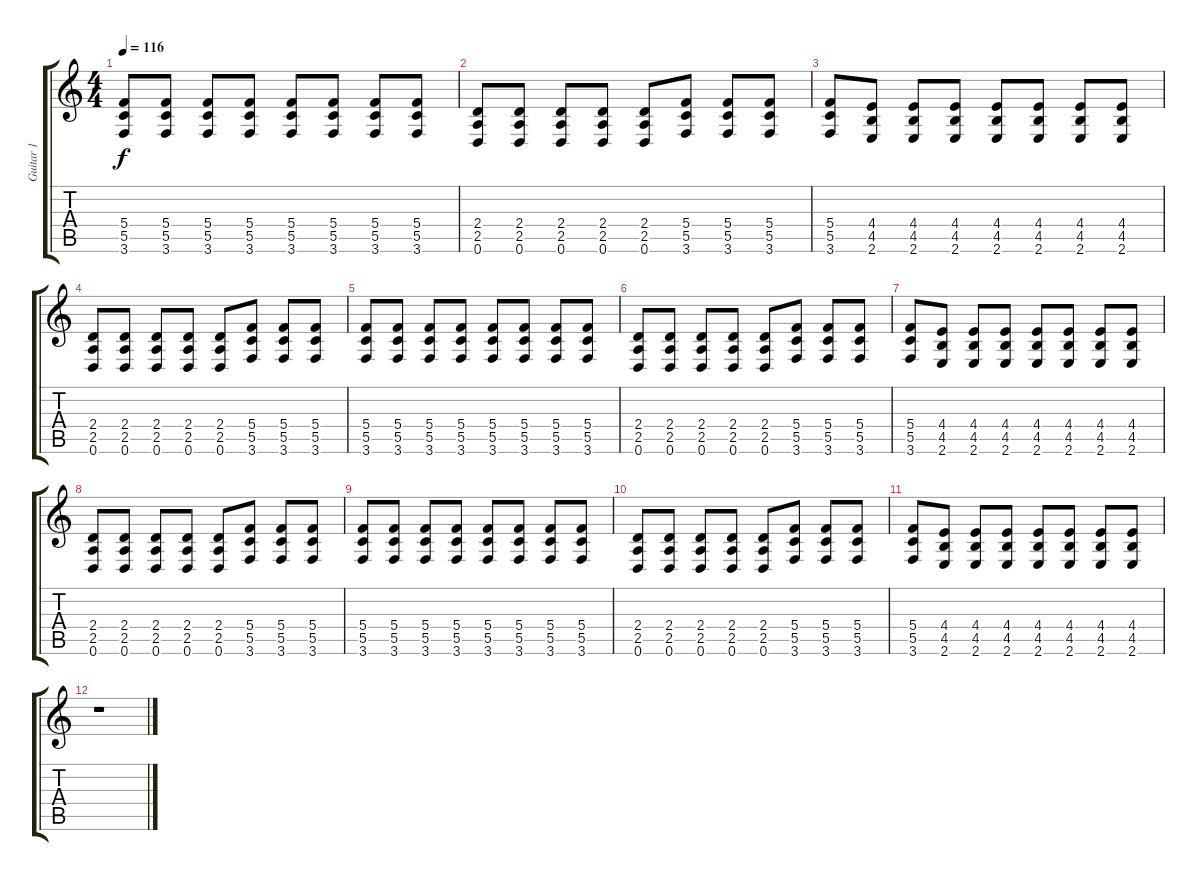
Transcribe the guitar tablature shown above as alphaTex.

\track ("Guitar 1" "Guitar 1") {instrument distortionguitar}
\staff {score tabs}
\tuning (D4 A3 F3 C3 G2 D2) {hide}
\ts (4 4)
\tempo 116
\clef g2
\ks c
(5.4 5.5 3.6).8{dy f} (5.4 5.5 3.6).8 (5.4 5.5 3.6).8 (5.4 5.5 3.6).8 (5.4 5.5 3.6).8 (5.4 5.5 3.6).8 (5.4 5.5 3.6).8 (5.4 5.5 3.6).8 |
(2.4 2.5 0.6).8 (2.4 2.5 0.6).8 (2.4 2.5 0.6).8 (2.4 2.5 0.6).8 (2.4 2.5 0.6).8 (5.4 5.5 3.6).8 (5.4 5.5 3.6).8 (5.4 5.5 3.6).8 |
(5.4 5.5 3.6).8 (4.4 4.5 2.6).8 (4.4 4.5 2.6).8 (4.4 4.5 2.6).8 (4.4 4.5 2.6).8 (4.4 4.5 2.6).8 (4.4 4.5 2.6).8 (4.4 4.5 2.6).8 |
(2.4 2.5 0.6).8 (2.4 2.5 0.6).8 (2.4 2.5 0.6).8 (2.4 2.5 0.6).8 (2.4 2.5 0.6).8 (5.4 5.5 3.6).8 (5.4 5.5 3.6).8 (5.4 5.5 3.6).8 |
(5.4 5.5 3.6).8 (5.4 5.5 3.6).8 (5.4 5.5 3.6).8 (5.4 5.5 3.6).8 (5.4 5.5 3.6).8 (5.4 5.5 3.6).8 (5.4 5.5 3.6).8 (5.4 5.5 3.6).8 |
(2.4 2.5 0.6).8 (2.4 2.5 0.6).8 (2.4 2.5 0.6).8 (2.4 2.5 0.6).8 (2.4 2.5 0.6).8 (5.4 5.5 3.6).8 (5.4 5.5 3.6).8 (5.4 5.5 3.6).8 |
(5.4 5.5 3.6).8 (4.4 4.5 2.6).8 (4.4 4.5 2.6).8 (4.4 4.5 2.6).8 (4.4 4.5 2.6).8 (4.4 4.5 2.6).8 (4.4 4.5 2.6).8 (4.4 4.5 2.6).8 |
(2.4 2.5 0.6).8 (2.4 2.5 0.6).8 (2.4 2.5 0.6).8 (2.4 2.5 0.6).8 (2.4 2.5 0.6).8 (5.4 5.5 3.6).8 (5.4 5.5 3.6).8 (5.4 5.5 3.6).8 |
(5.4 5.5 3.6).8 (5.4 5.5 3.6).8 (5.4 5.5 3.6).8 (5.4 5.5 3.6).8 (5.4 5.5 3.6).8 (5.4 5.5 3.6).8 (5.4 5.5 3.6).8 (5.4 5.5 3.6).8 |
(2.4 2.5 0.6).8 (2.4 2.5 0.6).8 (2.4 2.5 0.6).8 (2.4 2.5 0.6).8 (2.4 2.5 0.6).8 (5.4 5.5 3.6).8 (5.4 5.5 3.6).8 (5.4 5.5 3.6).8 |
(5.4 5.5 3.6).8 (4.4 4.5 2.6).8 (4.4 4.5 2.6).8 (4.4 4.5 2.6).8 (4.4 4.5 2.6).8 (4.4 4.5 2.6).8 (4.4 4.5 2.6).8 (4.4 4.5 2.6).8 |
r.1
